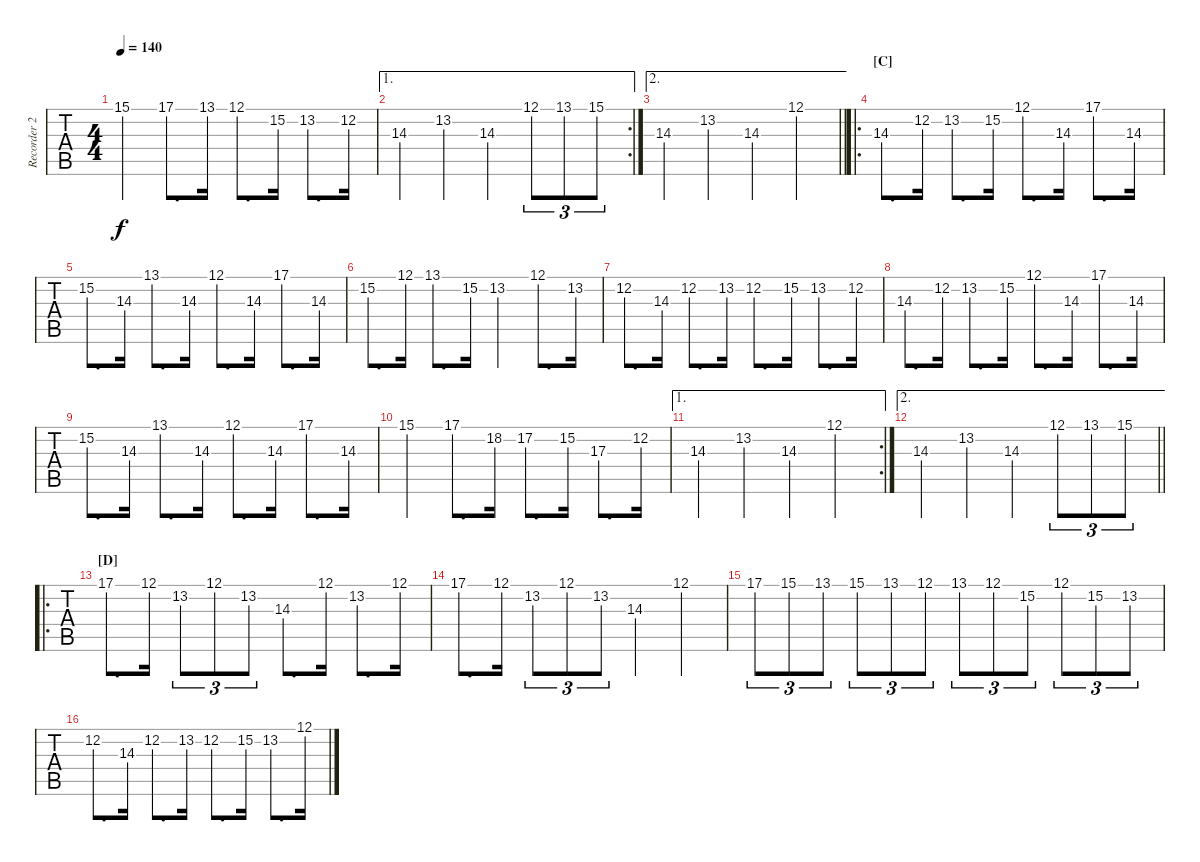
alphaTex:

\track ("Recorder 2" "Recorder 2") {instrument flute}
\staff {tabs}
\tuning (E4 B3 G3 D3 A2 E2) {hide}
\ts (4 4)
\tempo 140
\clef g2
\ks c
15.1.4{dy f} 17.1.8{d} 13.1.16 12.1.8{d} 15.2.16 13.2.8{d} 12.2.16 |
\ae 1
\rc 2
14.3.4 13.2.4 14.3.4 12.1.8{tu (3 2)} 13.1.8{tu (3 2)} 15.1.8{tu (3 2)} |
\ae 2
\barLineRight lightlight
14.3.4 13.2.4 14.3.4 12.1.4 |
\ro
\section ("" "[C]")
14.3.8{d beam Up} 12.2.16{beam Up} 13.2.8{d} 15.2.16 12.1.8{d} 14.3.16 17.1.8{d} 14.3.16 |
15.2.8{d} 14.3.16 13.1.8{d} 14.3.16 12.1.8{d} 14.3.16 17.1.8{d} 14.3.16 |
15.2.8{d} 12.1.16 13.1.8{d} 15.2.16 13.2.4 12.1.8{d} 13.2.16 |
12.2.8{d beam Up} 14.3.16{beam Up} 12.2.8{d} 13.2.16 12.2.8{d} 15.2.16 13.2.8{d} 12.2.16 |
14.3.8{d beam Up} 12.2.16{beam Up} 13.2.8{d} 15.2.16 12.1.8{d} 14.3.16 17.1.8{d} 14.3.16 |
15.2.8{d} 14.3.16 13.1.8{d} 14.3.16 12.1.8{d} 14.3.16 17.1.8{d} 14.3.16 |
15.1.4 17.1.8{d} 18.2.16 17.2.8{d} 15.2.16 17.3.8{d} 12.2.16 |
\ae 1
\rc 2
14.3.4 13.2.4 14.3.4 12.1.4 |
\ae 2
\barLineRight lightlight
14.3.4 13.2.4 14.3.4 12.1.8{tu (3 2)} 13.1.8{tu (3 2)} 15.1.8{tu (3 2)} |
\ro
\section ("" "[D]")
17.1.8{d} 12.1.16 13.2.8{tu (3 2)} 12.1.8{tu (3 2)} 13.2.8{tu (3 2)} 14.3.8{d} 12.1.16 13.2.8{d} 12.1.16 |
17.1.8{d} 12.1.16 13.2.8{tu (3 2)} 12.1.8{tu (3 2)} 13.2.8{tu (3 2)} 14.3.4 12.1.4 |
17.1.8{tu (3 2)} 15.1.8{tu (3 2)} 13.1.8{tu (3 2)} 15.1.8{tu (3 2)} 13.1.8{tu (3 2)} 12.1.8{tu (3 2)} 13.1.8{tu (3 2)} 12.1.8{tu (3 2)} 15.2.8{tu (3 2)} 12.1.8{tu (3 2)} 15.2.8{tu (3 2)} 13.2.8{tu (3 2)} |
12.2.8{d beam Up} 14.3.16{beam Up} 12.2.8{d} 13.2.16 12.2.8{d} 15.2.16 13.2.8{d} 12.1.16
